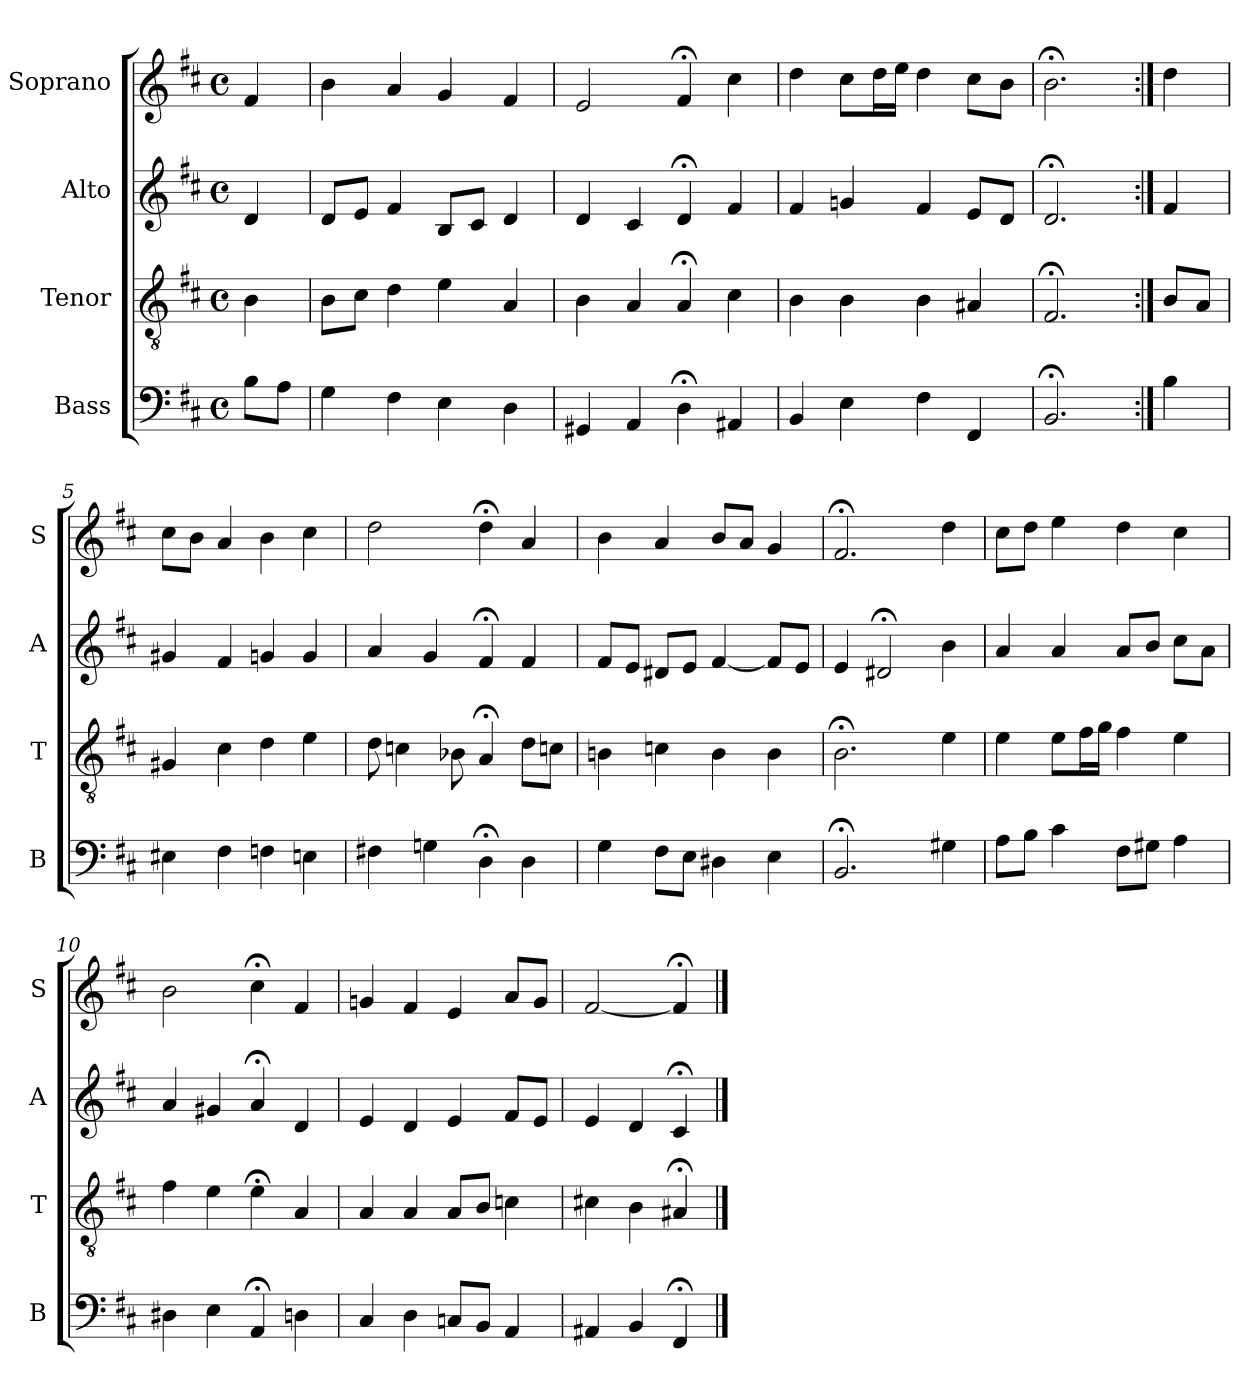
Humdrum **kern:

**kern	**kern	**kern	**kern
*part4	*part3	*part2	*part1
*staff4	*staff3	*staff2	*staff1
*I"Bass	*I"Tenor	*I"Alto	*I"Soprano
*I'B	*I'T	*I'A	*I'S
*clefF4	*clefGv2	*clefG2	*clefG2
*k[f#c#]	*k[f#c#]	*k[f#c#]	*k[f#c#]
*b:	*b:	*b:	*b:
*M4/4	*M4/4	*M4/4	*M4/4
*met(c)	*met(c)	*met(c)	*met(c)
*MM100	*MM100	*MM100	*MM100
=	=	=	=
8BL	4B	4d	4f#
8AJ	.	.	.
=1	=1	=1	=1
4G	8BL	8dL	4b
.	8c#J	8eJ	.
4F#	4d	4f#	4a
4E	4e	8BL	4g
.	.	8c#J	.
4D	4A	4d	4f#
=2	=2	=2	=2
4GG#X	4B	4d	2e
4AA	4A	4c#	.
4D;<	4A;<	4d;<i	4f#;<i
4AA#X	4c#	4f#i	4cc#i
=3	=3	=3	=3
4BB	4B	4f#	4dd
4E	4B	4gn	8cc#L
.	.	.	16ddL
.	.	.	16eeJJ
4F#	4B	4f#	4dd
4FF#	4A#X	8eL	8cc#L
.	.	8diJ	8bJ
=4	=4	=4	=4
2.BB;<	2.F#;<i	2.d;<i	2.b;<
=:|!	=:|!	=:|!	=:|!
4B	8BiL	4f#i	4dd
.	8AJ	.	.
=5	=5	=5	=5
4E#Xi	4G#Xi	4g#X	8cc#L
.	.	.	8bJ
4F#i	4c#i	4f#	4a
4Fn	4d	4gn	4b
4En	4e	4g	4cc#
=6	=6	=6	=6
4F#X	8d	4a	2dd
.	4cn	.	.
4Gn	.	4g	.
.	8B-X	.	.
4D;<	4A;<	4f#;<	4dd;<
4D	8dL	4f#	4a
.	8cnJ	.	.
=7	=7	=7	=7
4G	4Bn	8f#L	4b
.	.	8eJ	.
8F#L	4cn	8d#XL	4a
8EJ	.	8eJ	.
4D#X	4B	[4f#	8bL
.	.	.	8aJ
4E	4B	8f#L]	4g
.	.	8eJ	.
=8	=8	=8	=8
2.BB;<	2.B;<i	4e	2.f#;<
.	.	2d#X;<i	.
4G#X	4ei	4bi	4dd
=9	=9	=9	=9
8AL	4e	4a	8cc#L
8BJ	.	.	8ddJ
4c#	8eL	4a	4ee
.	16f#L	.	.
.	16gJJ	.	.
8F#L	4f#	8aL	4dd
8G#XJ	.	8bJ	.
4A	4e	8cc#L	4cc#
.	.	8aJ	.
=10	=10	=10	=10
4D#X	4f#	4a	2b
4E	4e	4g#X	.
4AA;<	4e;<	4a;<	4cc#;<
4Dn	4A	4d	4f#
=11	=11	=11	=11
4C#	4A	4e	4gn
4D	4A	4d	4f#
8CnL	8AL	4e	4e
8BBJ	8BJ	.	.
4AA	4cn	8f#L	8aL
.	.	8eJ	8gJ
=12	=12	=12	=12
4AA#X	4c#X	4e	[2f#
4BB	4B	4d	.
4FF#;<	4A#X;<	4c#;<	4f#;<]
==	==	==	==
*-	*-	*-	*-
